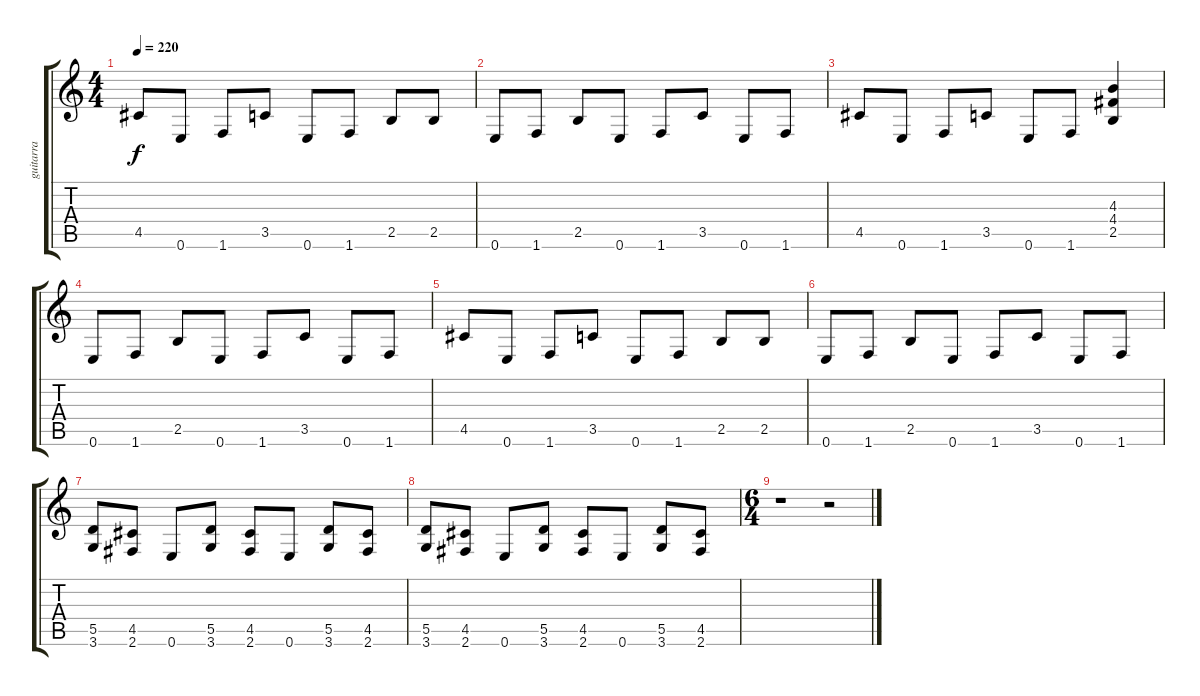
\track ("guitarra" "guitarra") {instrument distortionguitar}
\staff {score tabs}
\tuning (E4 B3 G3 D3 A2 E2) {hide}
\ts (4 4)
\tempo 220
\clef g2
\ks c
4.5.8{dy f} 0.6.8 1.6.8 3.5.8 0.6.8 1.6.8 2.5.8 2.5.8 |
0.6.8 1.6.8 2.5.8 0.6.8 1.6.8 3.5.8 0.6.8 1.6.8 |
4.5.8 0.6.8 1.6.8 3.5.8 0.6.8 1.6.8 (4.3 4.4 2.5).4 |
0.6.8 1.6.8 2.5.8 0.6.8 1.6.8 3.5.8 0.6.8 1.6.8 |
4.5.8 0.6.8 1.6.8 3.5.8 0.6.8 1.6.8 2.5.8 2.5.8 |
0.6.8 1.6.8 2.5.8 0.6.8 1.6.8 3.5.8 0.6.8 1.6.8 |
(5.5 3.6).8 (4.5 2.6).8 0.6.8 (5.5 3.6).8 (4.5 2.6).8 0.6.8 (5.5 3.6).8 (4.5 2.6).8 |
(5.5 3.6).8 (4.5 2.6).8 0.6.8 (5.5 3.6).8 (4.5 2.6).8 0.6.8 (5.5 3.6).8 (4.5 2.6).8 |
\ts (6 4)
r.1 r.2
